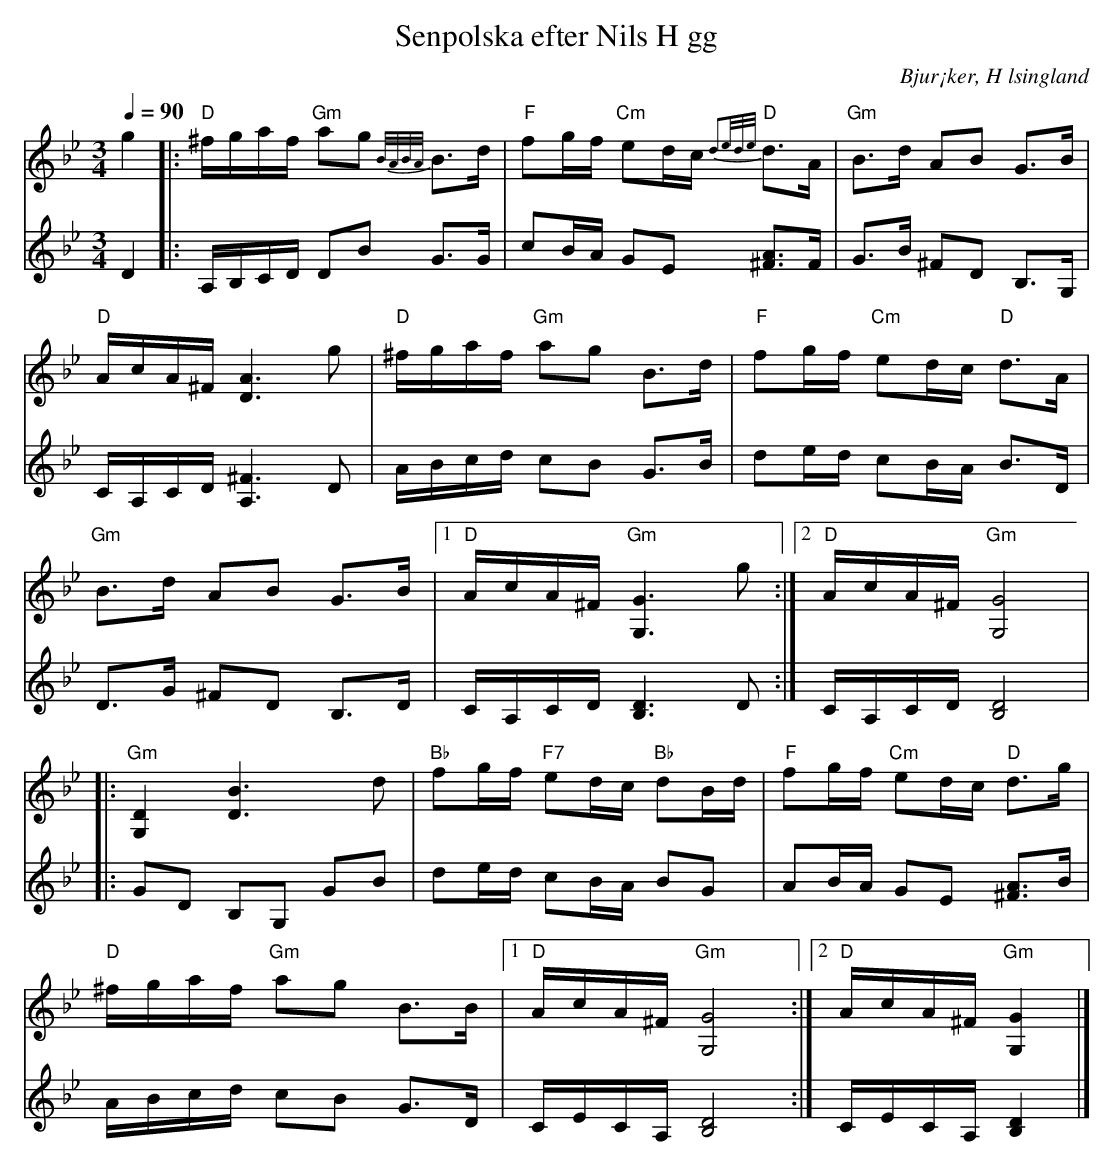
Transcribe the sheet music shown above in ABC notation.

X:1
T: Senpolska efter Nils H gg
O: Bjur¡ker, H lsingland
M: 3/4
L: 1/8
Q: 1/4=90
K: Gm
V:1
g2 |: "D" ^f/g/a/f/ "Gm" ag {B/A/B/A/}B>d | "F" fg/f/ "Cm" ed/c/ "D" {d2e/d/e/}d>A | "Gm" B>d AB G>B |
"D" A/c/A/^F/ [A3D3] g | "D" ^f/g/a/f/ "Gm" ag B>d | "F" fg/f/ "Cm" ed/c/ "D" d>A |
"Gm" B>d AB G>B |1 "D" A/c/A/^F/ "Gm" [G,3G3] g :|2 "D" A/c/A/^F/ "Gm" [G,4G4] |
|: "Gm" [G,2D2] [D3B3] d | "Bb" fg/f/ "F7" ed/c/ "Bb" dB/d/ | "F" fg/f/ "Cm" ed/c/ "D" d>g |
"D" ^f/g/a/f/ "Gm" ag B>B |1 "D" A/c/A/^F/ "Gm" [G,4G4] :|2 "D" A/c/A/^F/ "Gm" [G,2G2] |]
V:2
D2 |: A,/B,/C/D/ DB G>G | cB/A/ GE [^FA]>F | G>B ^FD B,>G, |
C/A,/C/D/ [A,3^F3] D | A/B/c/d/ cB G>B | de/d/ cB/A/ B>D |
D>G ^FD B,>D |1 C/A,/C/D/ [B,3D3] D :|2 C/A,/C/D/ [B,4D4] |
|: GD B,G, GB | de/d/ cB/A/ BG | AB/A/ GE [^FA]>B|
A/B/c/d/ cB G>D |1 C/E/C/A,/ [B,4D4] :|2 C/E/C/A,/ [B,2D2] |]
